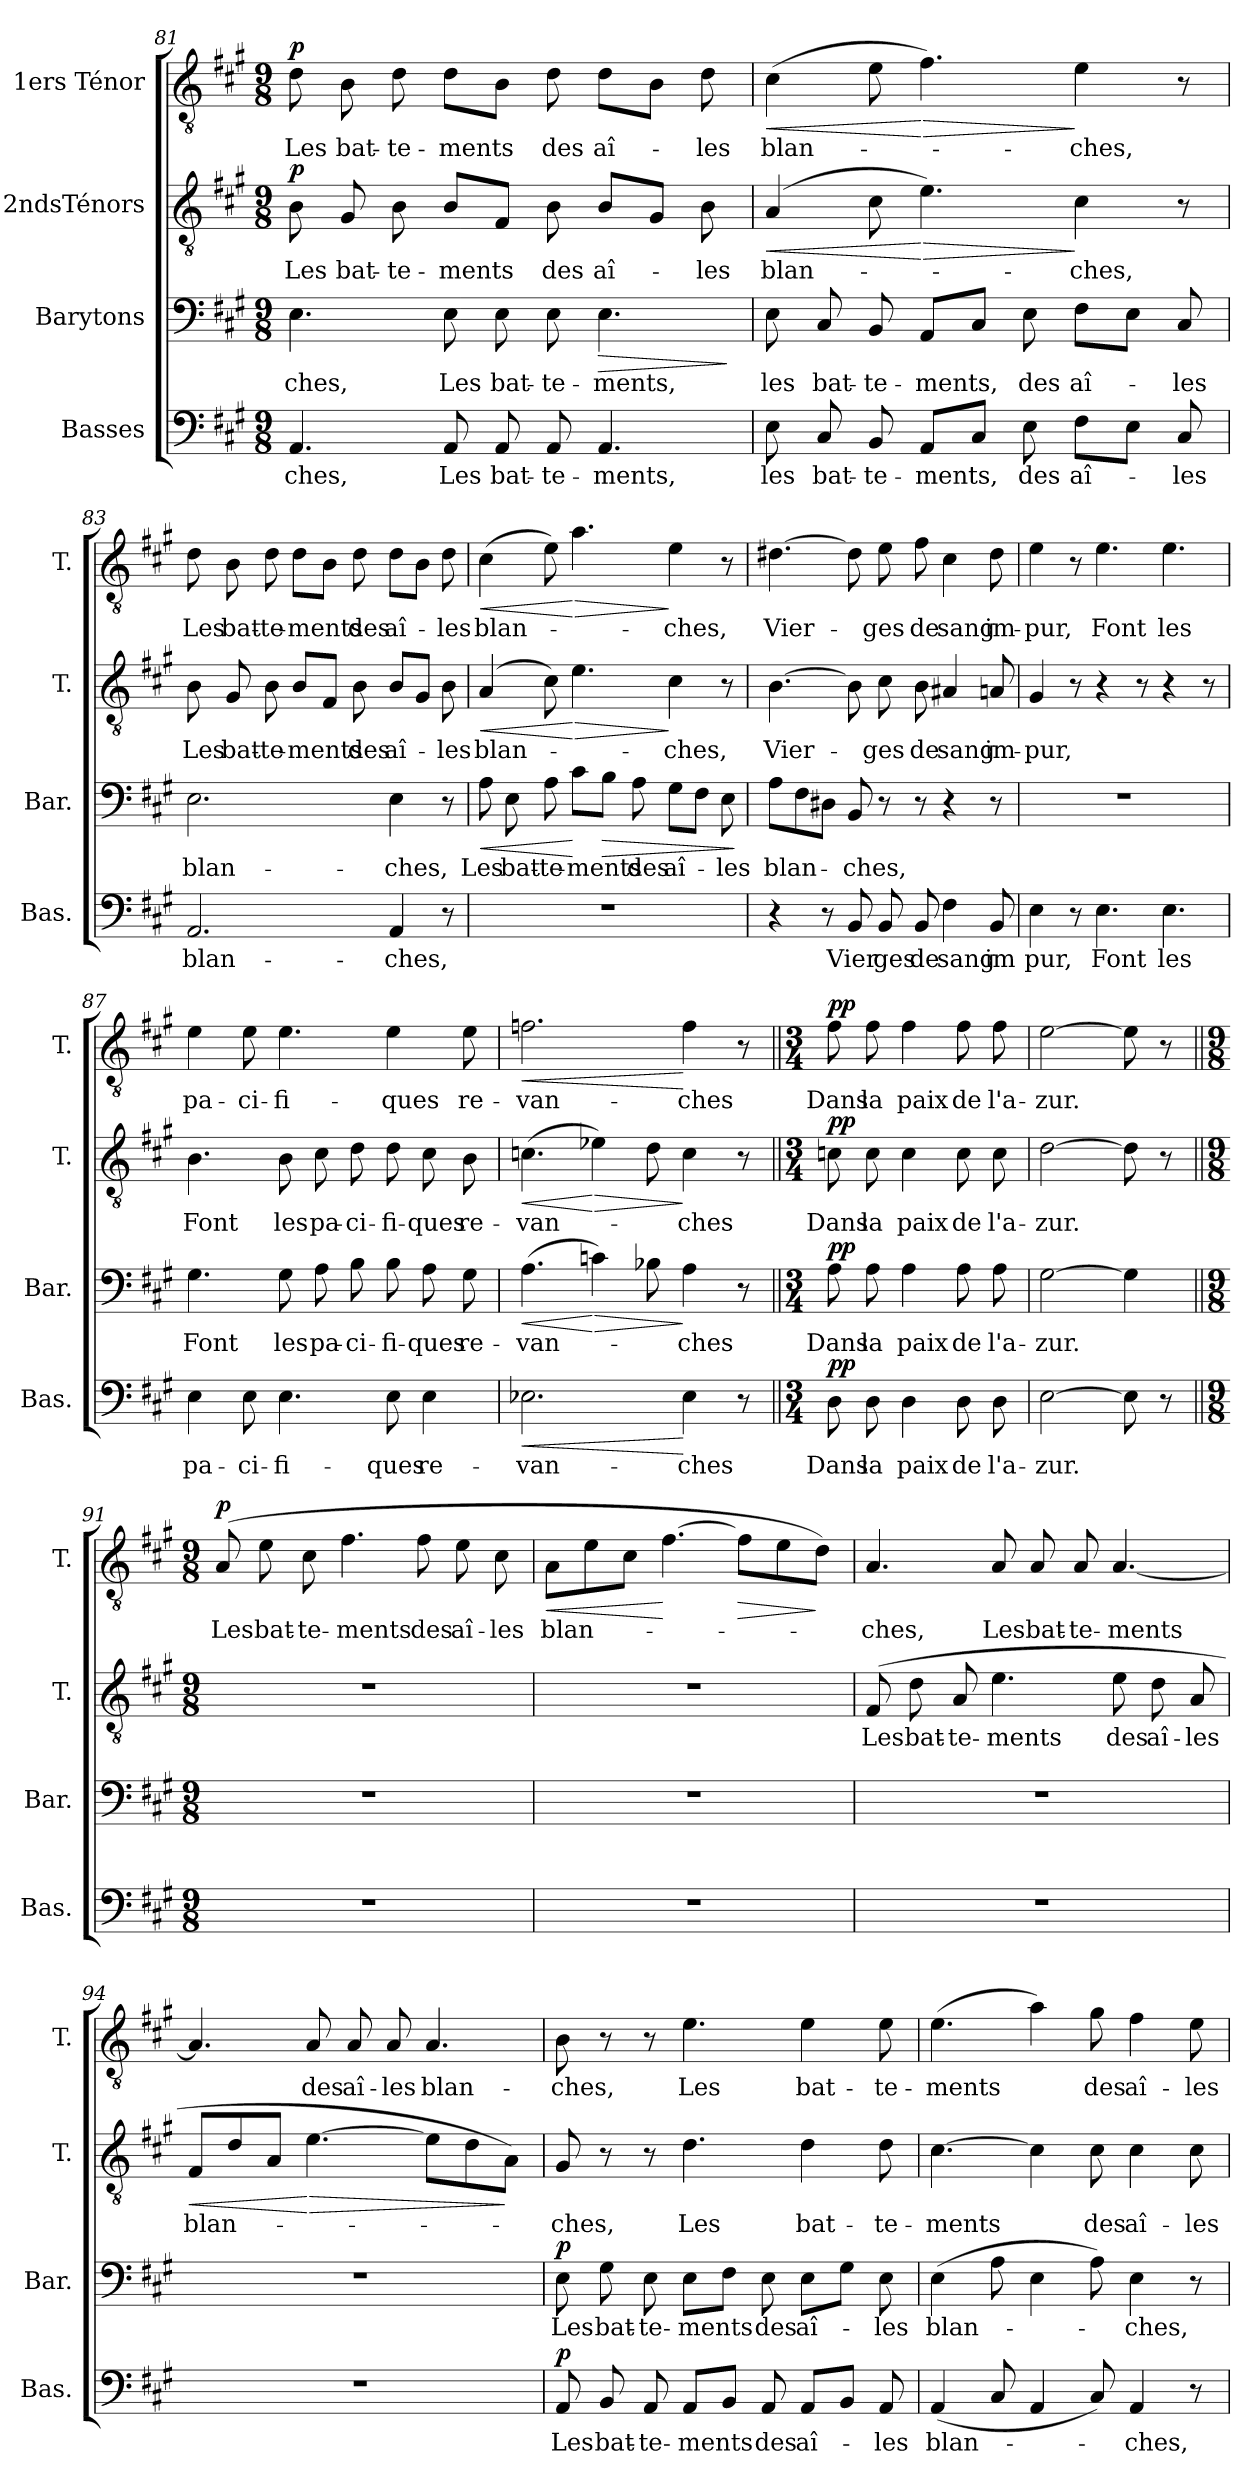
**kern	**text	**dynam	**kern	**text	**dynam	**kern	**text	**dynam	**kern	**text	**dynam
*part4	*part4	*part4	*part3	*part3	*part3	*part2	*part2	*part2	*part1	*part1	*part1
*staff4	*staff4	*staff4	*staff3	*staff3	*staff3	*staff2	*staff2	*staff2	*staff1	*staff1	*staff1
*I"Basses	*	*	*I"Barytons	*	*	*I"2ndsTénors	*	*	*I"1ers Ténor	*	*
*I'Bas.	*	*	*I'Bar.	*	*	*I'T.	*	*	*I'T.	*	*
*clefF4	*	*	*clefF4	*	*	*clefGv2	*	*	*clefGv2	*	*
*k[f#c#g#]	*	*	*k[f#c#g#]	*	*	*k[f#c#g#]	*	*	*k[f#c#g#]	*	*
*A:	*	*	*A:	*	*	*A:	*	*	*A:	*	*
*M9/8	*	*	*M9/8	*	*	*M9/8	*	*	*M9/8	*	*
=81	=81	=81	=81	=81	=81	=81	=81	=81	=81	=81	=81
!	!LO:LY:b	!	!	!LO:LY:b	!	!	!LO:LY:b	!LO:DY:a	!	!LO:LY:b	!LO:DY:a
4.AA/	-ches,	.	4.E\	ches,	.	8B\	Les	p	8d\	Les	p
!	!	!	!	!	!	!	!LO:LY:b	!	!	!LO:LY:b	!
.	.	.	.	.	.	8G#/	bat-	.	8B\	bat-	.
!	!	!	!	!	!	!	!LO:LY:b	!	!	!LO:LY:b	!
.	.	.	.	.	.	8B\	-te-	.	8d\	-te-	.
!	!LO:LY:b	!	!	!LO:LY:b	!	!	!LO:LY:b	!	!	!LO:LY:b	!
8AA/	Les	.	8E\	Les	.	8B/L	-ments	.	8d\L	-ments	.
!	!LO:LY:b	!	!	!LO:LY:b	!	!	!	!	!	!	!
8AA/	bat-	.	8E\	bat-	.	8F#/J	.	.	8B\J	.	.
!	!LO:LY:b	!	!	!LO:LY:b	!	!	!LO:LY:b	!	!	!LO:LY:b	!
8AA/	-te-	.	8E\	-te-	.	8B\	des	.	8d\	des	.
!	!LO:LY:b	!	!	!LO:LY:b	!LO:HP:b	!	!LO:LY:b	!	!	!LO:LY:b	!
4.AA/	-ments,	.	4.E\	-ments,	>	8B/L	aî-	.	8d\L	aî-	.
.	.	.	.	.	.	8G#/J	.	.	8B\J	.	.
!	!	!	!	!	!	!	!LO:LY:b	!	!	!LO:LY:b	!
.	.	.	.	.	.	8B\	-les	.	8d\	-les	.
.	.	.	.	.	]	.	.	.	.	.	.
=82	=82	=82	=82	=82	=82	=82	=82	=82	=82	=82	=82
!	!LO:LY:b	!	!	!LO:LY:b	!	!	!LO:LY:b	!LO:HP:b	!	!LO:LY:b	!LO:HP:b
8E\	les	.	8E\	les	.	(4A/	blan-	<	(>4c#\	blan-	<
!	!LO:LY:b	!	!	!LO:LY:b	!	!	!	!	!	!	!
8C#/	bat-	.	8C#/	bat-	.	.	.	.	.	.	.
!	!LO:LY:b	!	!	!LO:LY:b	!	!	!	!	!	!	!
8BB/	-te-	.	8BB/	-te-	.	8c#\	.	.	8e\	.	.
!	!LO:LY:b	!	!	!LO:LY:b	!	!	!	!LO:HP:n=1:b	!	!	!LO:HP:n=1:b
8AA/L	-ments,	.	8AA/L	-ments,	.	4.e\)	.	[ >	4.f#\)	.	[ >
8C#/J	.	.	8C#/J	.	.	.	.	.	.	.	.
!	!LO:LY:b	!	!	!LO:LY:b	!	!	!	!	!	!	!
8E\	des	.	8E\	des	.	.	.	.	.	.	.
!	!LO:LY:b	!	!	!LO:LY:b	!	!	!LO:LY:b	!	!	!LO:LY:b	!
8F#\L	aî-	.	8F#\L	aî-	.	4c#\	-ches,	]	4e\	-ches,	]
8E\J	.	.	8E\J	.	.	.	.	.	.	.	.
!	!LO:LY:b	!	!	!LO:LY:b	!	!	!	!	!	!	!
8C#/	-les	.	8C#/	-les	.	8r	.	.	8r	.	.
!!LO:LB:g=z
=83	=83	=83	=83	=83	=83	=83	=83	=83	=83	=83	=83
!	!LO:LY:b	!	!	!LO:LY:b	!	!	!LO:LY:b	!	!	!LO:LY:b	!
2.AA/	blan-	.	2.E\	blan-	.	8B\	Les	.	8d\	Les	.
!	!	!	!	!	!	!	!LO:LY:b	!	!	!LO:LY:b	!
.	.	.	.	.	.	8G#/	bat-	.	8B\	bat-	.
!	!	!	!	!	!	!	!LO:LY:b	!	!	!LO:LY:b	!
.	.	.	.	.	.	8B\	-te-	.	8d\	-te-	.
!	!	!	!	!	!	!	!LO:LY:b	!	!	!LO:LY:b	!
.	.	.	.	.	.	8B/L	-ments	.	8d\L	-ments	.
.	.	.	.	.	.	8F#/J	.	.	8B\J	.	.
!	!	!	!	!	!	!	!LO:LY:b	!	!	!LO:LY:b	!
.	.	.	.	.	.	8B\	des	.	8d\	des	.
!	!LO:LY:b	!	!	!LO:LY:b	!	!	!LO:LY:b	!	!	!LO:LY:b	!
4AA/	-ches,	.	4E\	-ches,	.	8B/L	aî-	.	8d\L	aî-	.
.	.	.	.	.	.	8G#/J	.	.	8B\J	.	.
!	!	!	!	!	!	!	!LO:LY:b	!	!	!LO:LY:b	!
8r	.	.	8r	.	.	8B\	-les	.	8d\	-les	.
=84	=84	=84	=84	=84	=84	=84	=84	=84	=84	=84	=84
!	!	!	!	!LO:LY:b	!LO:HP:b	!	!LO:LY:b	!LO:HP:b	!	!LO:LY:b	!LO:HP:b
8%9r	.	.	8A\	Les	<	(4A/	blan-	<	(>4c#\	blan-	<
!	!	!	!	!LO:LY:b	!	!	!	!	!	!	!
.	.	.	8E\	bat-	.	.	.	.	.	.	.
!	!	!	!	!LO:LY:b	!	!	!	!	!	!	!
.	.	.	8A\	-te-	.	8c#\)	.	.	8e\)	.	.
!	!	!	!	!LO:LY:b	!	!	!	!LO:HP:n=1:b	!	!	!LO:HP:n=1:b
.	.	.	8c#\L	-ments	[	4.e\	.	[ >	4.a\	.	[ >
!	!	!	!	!	!LO:HP:b	!	!	!	!	!	!
.	.	.	8B\J	.	>	.	.	.	.	.	.
!	!	!	!	!LO:LY:b	!	!	!	!	!	!	!
.	.	.	8A\	des	.	.	.	.	.	.	.
!	!	!	!	!LO:LY:b	!	!	!LO:LY:b	!	!	!LO:LY:b	!
.	.	.	8G#\L	aî-	.	4c#\	-ches,	]	4e\	-ches,	]
.	.	.	8F#\J	.	.	.	.	.	.	.	.
!	!	!	!	!LO:LY:b	!	!	!	!	!	!	!
.	.	.	8E\	-les	.	8r	.	.	8r	.	.
.	.	.	.	.	]	.	.	.	.	.	.
=85	=85	=85	=85	=85	=85	=85	=85	=85	=85	=85	=85
!	!	!	!	!LO:LY:b	!	!	!LO:LY:b	!	!	!LO:LY:b	!
4r	.	.	8A\L	blan-	.	[4.B\	Vier-	.	[4.d#X\	Vier-	.
.	.	.	8F#\	.	.	.	.	.	.	.	.
8r	.	.	8D#X\J	.	.	.	.	.	.	.	.
!	!LO:LY:b	!	!	!LO:LY:b	!	!	!	!	!	!	!
8BB/	Vier	.	8BB/	-ches,	.	8B\]	.	.	8d#\]	.	.
!	!LO:LY:b	!	!	!	!	!	!LO:LY:b	!	!	!LO:LY:b	!
8BB/	ges	.	8r	.	.	8c#\	-ges	.	8e\	-ges	.
!	!LO:LY:b	!	!	!	!	!	!LO:LY:b	!	!	!LO:LY:b	!
8BB/	de	.	8r	.	.	8B\	de	.	8f#\	de	.
!	!LO:LY:b	!	!	!	!	!	!LO:LY:b	!	!	!LO:LY:b	!
4F#\	sang	.	4r	.	.	4A#X/	sang	.	4c#\	sang	.
!	!LO:LY:b	!	!	!	!	!	!LO:LY:b	!	!	!LO:LY:b	!
8BB/	im	.	8r	.	.	8An/	im-	.	8d#\	im-	.
!!LO:PB:g=z
=86	=86	=86	=86	=86	=86	=86	=86	=86	=86	=86	=86
!	!LO:LY:b	!	!	!	!	!	!LO:LY:b	!	!	!LO:LY:b	!
4E\	pur,	.	8%9r	.	.	4G#/	-pur,	.	4e\	-pur,	.
8r	.	.	.	.	.	8r	.	.	8r	.	.
!	!LO:LY:b	!	!	!	!	!	!	!	!	!LO:LY:b	!
4.E\	Font	.	.	.	.	4r	.	.	4.e\	Font	.
.	.	.	.	.	.	8r	.	.	.	.	.
!	!LO:LY:b	!	!	!	!	!	!	!	!	!LO:LY:b	!
4.E\	les	.	.	.	.	4r	.	.	4.e\	les	.
.	.	.	.	.	.	8r	.	.	.	.	.
=87	=87	=87	=87	=87	=87	=87	=87	=87	=87	=87	=87
!	!LO:LY:b	!	!	!LO:LY:b	!	!	!LO:LY:b	!	!	!LO:LY:b	!
4E\	pa-	.	4.G#\	Font	.	4.B\	Font	.	4e\	pa-	.
!	!LO:LY:b	!	!	!	!	!	!	!	!	!LO:LY:b	!
8E\	-ci-	.	.	.	.	.	.	.	8e\	-ci-	.
!	!LO:LY:b	!	!	!LO:LY:b	!	!	!LO:LY:b	!	!	!LO:LY:b	!
4.E\	-fi-	.	8G#\	les	.	8B\	les	.	4.e\	-fi-	.
!	!	!	!	!LO:LY:b	!	!	!LO:LY:b	!	!	!	!
.	.	.	8A\	pa-	.	8c#\	pa-	.	.	.	.
!	!	!	!	!LO:LY:b	!	!	!LO:LY:b	!	!	!	!
.	.	.	8B\	-ci-	.	8d\	-ci-	.	.	.	.
!	!LO:LY:b	!	!	!LO:LY:b	!	!	!LO:LY:b	!	!	!LO:LY:b	!
8E\	-ques	.	8B\	-fi-	.	8d\	-fi-	.	4e\	-ques	.
!	!LO:LY:b	!	!	!LO:LY:b	!	!	!LO:LY:b	!	!	!	!
4E\	re-	.	8A\	-ques	.	8c#\	-ques	.	.	.	.
!	!	!	!	!LO:LY:b	!	!	!LO:LY:b	!	!	!LO:LY:b	!
.	.	.	8G#\	re-	.	8B\	re-	.	8e\	re-	.
=88	=88	=88	=88	=88	=88	=88	=88	=88	=88	=88	=88
!	!LO:LY:b	!LO:HP:b	!	!	!	!	!	!	!	!	!
!	!	!LO:HP:n=1:b	!	!LO:LY:b	!LO:HP:b	!	!LO:LY:b	!LO:HP:b	!	!LO:LY:b	!LO:HP:b
!	!	!	!	!	!	!	!	!	!	!	!LO:HP:n=1:b
2.E-X\	-van-	< >	(>4.A\	-van-	<	(>4.cn\	-van-	<	2.fn\	-van-	< >
!	!	!	!	!	!LO:HP:n=1:b	!	!	!LO:HP:n=1:b	!	!	!
.	.	.	4cn\)	.	[ >	4e-X\)	.	[ >	.	.	.
.	.	.	8B-X\	.	.	8d\	.	.	.	.	.
!	!LO:LY:b	!	!	!LO:LY:b	!	!	!LO:LY:b	!	!	!LO:LY:b	!
4E-\	-ches	[	4A\	-ches	]	4c\	-ches	]	4f\	-ches	[
8r	.	]	8r	.	.	8r	.	.	8r	.	]
!!LO:LB:g=z
=89||	=89||	=89||	=89||	=89||	=89||	=89||	=89||	=89||	=89||	=89||	=89||
*M3/4	*	*	*M3/4	*	*	*M3/4	*	*	*M3/4	*	*
!	!LO:LY:b	!LO:DY:a	!	!LO:LY:b	!LO:DY:a	!	!LO:LY:b	!LO:DY:a	!	!LO:LY:b	!LO:DY:a
8D\	Dans	pp	8A\	Dans	pp	8cn\	Dans	pp	8f#\	Dans	pp
!	!LO:LY:b	!	!	!LO:LY:b	!	!	!LO:LY:b	!	!	!LO:LY:b	!
8D\	la	.	8A\	la	.	8c\	la	.	8f#\	la	.
!	!LO:LY:b	!	!	!LO:LY:b	!	!	!LO:LY:b	!	!	!LO:LY:b	!
4D\	paix	.	4A\	paix	.	4c\	paix	.	4f#\	paix	.
!	!LO:LY:b	!	!	!LO:LY:b	!	!	!LO:LY:b	!	!	!LO:LY:b	!
8D\	de	.	8A\	de	.	8c\	de	.	8f#\	de	.
!	!LO:LY:b	!	!	!LO:LY:b	!	!	!LO:LY:b	!	!	!LO:LY:b	!
8D\	l'a-	.	8A\	l'a-	.	8c\	l'a-	.	8f#\	l'a-	.
=90	=90	=90	=90	=90	=90	=90	=90	=90	=90	=90	=90
!	!LO:LY:b	!	!	!LO:LY:b	!	!	!LO:LY:b	!	!	!LO:LY:b	!
[2E\	-zur.	.	[2G#\	-zur.	.	[2d\	-zur.	.	[2e\	-zur.	.
8E\]	.	.	4G#\]	.	.	8d\]	.	.	8e\]	.	.
8r	.	.	.	.	.	8r	.	.	8r	.	.
=91||	=91||	=91||	=91||	=91||	=91||	=91||	=91||	=91||	=91||	=91||	=91||
*M9/8	*	*	*M9/8	*	*	*M9/8	*	*	*M9/8	*	*
!	!	!	!	!	!	!	!	!	!	!LO:LY:b	!LO:DY:a
8%9r	.	.	8%9r	.	.	8%9r	.	.	(8A/	Les	p
!	!	!	!	!	!	!	!	!	!	!LO:LY:b	!
.	.	.	.	.	.	.	.	.	8e\	bat-	.
!	!	!	!	!	!	!	!	!	!	!LO:LY:b	!
.	.	.	.	.	.	.	.	.	8c#\	-te-	.
!	!	!	!	!	!	!	!	!	!	!LO:LY:b	!
.	.	.	.	.	.	.	.	.	4.f#\	-ments	.
!	!	!	!	!	!	!	!	!	!	!LO:LY:b	!
.	.	.	.	.	.	.	.	.	8f#\	des	.
!	!	!	!	!	!	!	!	!	!	!LO:LY:b	!
.	.	.	.	.	.	.	.	.	8e\	aî-	.
!	!	!	!	!	!	!	!	!	!	!LO:LY:b	!
.	.	.	.	.	.	.	.	.	8c#\	-les	.
=92	=92	=92	=92	=92	=92	=92	=92	=92	=92	=92	=92
!	!	!	!	!	!	!	!	!	!	!LO:LY:b	!LO:HP:b
8%9r	.	.	8%9r	.	.	8%9r	.	.	8A\L	blan-	<
.	.	.	.	.	.	.	.	.	8e\	.	.
.	.	.	.	.	.	.	.	.	8c#\J	.	.
.	.	.	.	.	.	.	.	.	[4.f#\	.	[
!	!	!	!	!	!	!	!	!	!	!	!LO:HP:b
.	.	.	.	.	.	.	.	.	8f#\L]	.	>
.	.	.	.	.	.	.	.	.	8e\	.	.
.	.	.	.	.	.	.	.	.	8d\J)	.	]
!!LO:PB:g=z
=93	=93	=93	=93	=93	=93	=93	=93	=93	=93	=93	=93
!	!	!	!	!	!	!	!LO:LY:b	!	!	!LO:LY:b	!
8%9r	.	.	8%9r	.	.	(8F#/	Les	.	4.A/	-ches,	.
!	!	!	!	!	!	!	!LO:LY:b	!	!	!	!
.	.	.	.	.	.	8d\	bat-	.	.	.	.
!	!	!	!	!	!	!	!LO:LY:b	!	!	!	!
.	.	.	.	.	.	8A/	-te-	.	.	.	.
!	!	!	!	!	!	!	!LO:LY:b	!	!	!LO:LY:b	!
.	.	.	.	.	.	4.e\	-ments	.	8A/	Les	.
!	!	!	!	!	!	!	!	!	!	!LO:LY:b	!
.	.	.	.	.	.	.	.	.	8A/	bat-	.
!	!	!	!	!	!	!	!	!	!	!LO:LY:b	!
.	.	.	.	.	.	.	.	.	8A/	-te-	.
!	!	!	!	!	!	!	!LO:LY:b	!	!	!LO:LY:b	!
.	.	.	.	.	.	8e\	des	.	[4.A/	-ments	.
!	!	!	!	!	!	!	!LO:LY:b	!	!	!	!
.	.	.	.	.	.	8d\	aî-	.	.	.	.
!	!	!	!	!	!	!	!LO:LY:b	!	!	!	!
.	.	.	.	.	.	8A/	-les	.	.	.	.
=94	=94	=94	=94	=94	=94	=94	=94	=94	=94	=94	=94
!	!	!	!	!	!	!	!LO:LY:b	!LO:HP:b	!	!	!
8%9r	.	.	8%9r	.	.	8F#/L	blan-	<	4.A/]	.	.
.	.	.	.	.	.	8d/	.	.	.	.	.
.	.	.	.	.	.	8A/J	.	.	.	.	.
!	!	!	!	!	!	!	!	!LO:HP:n=1:b	!	!LO:LY:b	!
.	.	.	.	.	.	[4.e\	.	[ >	8A/	des	.
!	!	!	!	!	!	!	!	!	!	!LO:LY:b	!
.	.	.	.	.	.	.	.	.	8A/	aî-	.
!	!	!	!	!	!	!	!	!	!	!LO:LY:b	!
.	.	.	.	.	.	.	.	.	8A/	-les	.
!	!	!	!	!	!	!	!	!	!	!LO:LY:b	!
.	.	.	.	.	.	8e\L]	.	.	4.A/	blan-	.
.	.	.	.	.	.	8d\	.	.	.	.	.
.	.	.	.	.	.	8A\J)	.	]	.	.	.
=95	=95	=95	=95	=95	=95	=95	=95	=95	=95	=95	=95
!	!LO:LY:b	!LO:DY:a	!	!LO:LY:b	!LO:DY:a	!	!LO:LY:b	!	!	!LO:LY:b	!
8AA/	Les	p	8E\	Les	p	8G#/	-ches,	.	8B\	-ches,	.
!	!LO:LY:b	!	!	!LO:LY:b	!	!	!	!	!	!	!
8BB/	bat-	.	8G#\	bat-	.	8r	.	.	8r	.	.
!	!LO:LY:b	!	!	!LO:LY:b	!	!	!	!	!	!	!
8AA/	-te-	.	8E\	-te-	.	8r	.	.	8r	.	.
!	!LO:LY:b	!	!	!LO:LY:b	!	!	!LO:LY:b	!	!	!LO:LY:b	!
8AA/L	-ments	.	8E\L	-ments	.	4.d\	Les	.	4.e\	Les	.
8BB/J	.	.	8F#\J	.	.	.	.	.	.	.	.
!	!LO:LY:b	!	!	!LO:LY:b	!	!	!	!	!	!	!
8AA/	des	.	8E\	des	.	.	.	.	.	.	.
!	!LO:LY:b	!	!	!LO:LY:b	!	!	!LO:LY:b	!	!	!LO:LY:b	!
8AA/L	aî-	.	8E\L	aî-	.	4d\	bat-	.	4e\	bat-	.
8BB/J	.	.	8G#\J	.	.	.	.	.	.	.	.
!	!LO:LY:b	!	!	!LO:LY:b	!	!	!LO:LY:b	!	!	!LO:LY:b	!
8AA/	-les	.	8E\	-les	.	8d\	-te-	.	8e\	-te-	.
!!LO:LB:g=z
=96	=96	=96	=96	=96	=96	=96	=96	=96	=96	=96	=96
!	!LO:LY:b	!	!	!LO:LY:b	!	!	!LO:LY:b	!	!	!LO:LY:b	!
(<4AA/	blan-	.	(>4E\	blan-	.	[4.c#\	-ments	.	(>4.e\	-ments	.
8C#/	.	.	8A\	.	.	.	.	.	.	.	.
4AA/	.	.	4E\	.	.	4c#\]	.	.	4a\)	.	.
!	!	!	!	!	!	!	!LO:LY:b	!	!	!LO:LY:b	!
8C#/)	.	.	8A\)	.	.	8c#\	des	.	8g#\	des	.
!	!LO:LY:b	!	!	!LO:LY:b	!	!	!LO:LY:b	!	!	!LO:LY:b	!
4AA/	-ches,	.	4E\	-ches,	.	4c#\	aî-	.	4f#\	aî-	.
!	!	!	!	!	!	!	!LO:LY:b	!	!	!LO:LY:b	!
8r	.	.	8r	.	.	8c#\	-les	.	8e\	-les	.
=	=	=	=	=	=	=	=	=	=	=	=
*-	*-	*-	*-	*-	*-	*-	*-	*-	*-	*-	*-
